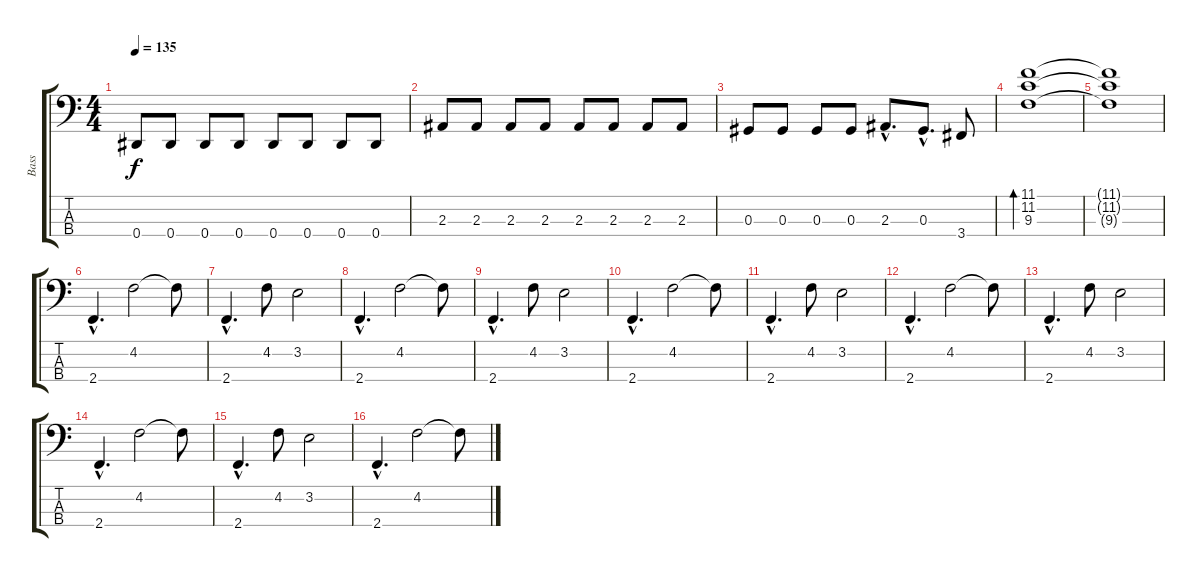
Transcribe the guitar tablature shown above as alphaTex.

\track ("Bass" "Bass") {instrument electricbasspick}
\staff {score tabs}
\tuning (Gb2 Db2 Ab1 Eb1) {hide}
\ts (4 4)
\tempo 135
\clef f4
\ks c
0.4.8{dy f} 0.4.8 0.4.8 0.4.8 0.4.8 0.4.8 0.4.8 0.4.8 |
2.3.8 2.3.8 2.3.8 2.3.8 2.3.8 2.3.8 2.3.8 2.3.8 |
0.3.8 0.3.8 0.3.8 0.3.8 2.3{hac}.8{d} 0.3{hac}.8{d} 3.4.8 |
(11.1 11.2 9.3).1{bd 120} |
(11.1{t} 11.2{t} 9.3{t}).1 |
2.4{hac}.4{d} 4.2.2 4.2{t}.8 |
2.4{hac}.4{d} 4.2.8 3.2.2 |
2.4{hac}.4{d} 4.2.2 4.2{t}.8 |
2.4{hac}.4{d} 4.2.8 3.2.2 |
2.4{hac}.4{d} 4.2.2 4.2{t}.8 |
2.4{hac}.4{d} 4.2.8 3.2.2 |
2.4{hac}.4{d} 4.2.2 4.2{t}.8 |
2.4{hac}.4{d} 4.2.8 3.2.2 |
2.4{hac}.4{d} 4.2.2 4.2{t}.8 |
2.4{hac}.4{d} 4.2.8 3.2.2 |
2.4{hac}.4{d} 4.2.2 4.2{t}.8
